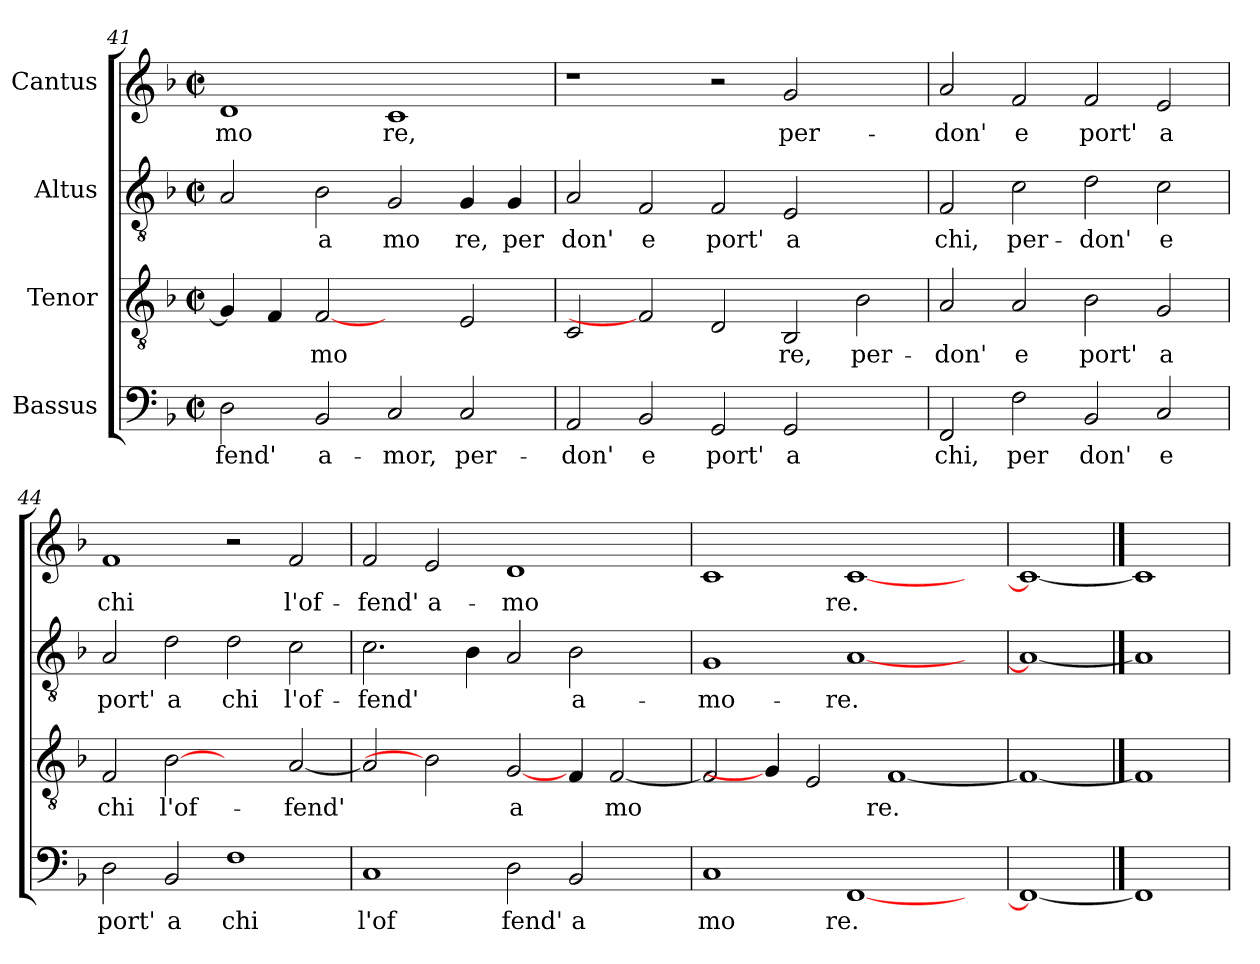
**kern	**text	**kern	**text	**kern	**text	**kern	**text
*part4	*part4	*part3	*part3	*part2	*part2	*part1	*part1
*staff4	*staff4	*staff3	*staff3	*staff2	*staff2	*staff1	*staff1
*I"Bassus	*	*I"Tenor	*	*I"Altus	*	*I"Cantus	*
*clefF4	*	*clefGv2	*	*clefGv2	*	*clefG2	*
*k[b-]	*	*k[b-]	*	*k[b-]	*	*k[b-]	*
*F:	*	*F:	*	*F:	*	*F:	*
*M2/2	*	*M2/2	*	*M2/2	*	*M2/2	*
*met(c|)	*	*met(c|)	*	*met(c|)	*	*met(c|)	*
=41	=41	=41	=41	=41	=41	=41	=41
!	!LO:LY:b:cj	!	!LO:LY:b:cj	!	!LO:LY:b:cj	!	!LO:LY:b:cj
2D\	-fend'	4G/]	.	2A/	.	1d	mo
!	!	!	!LO:LY:b:cj	!	!	!	!
.	.	4F/	.	.	.	.	.
!	!LO:LY:b:cj	!	!LO:LY:b:cj	!	!LO:LY:b:cj	!	!
2BB-/	a-	[2F	mo	2B-\	a	.	.
!	!LO:LY:b:cj	!	!	!	!LO:LY:b:cj	!	!LO:LY:b:cj
2C/	-mor,	2ryy	.	2G/	mo	1c	re,
!	!LO:LY:b:cj	!	!LO:LY:b:cj	!	!LO:LY:b:cj	!	!
2C/	per-	2E/	.	4G/	re,	.	.
!	!	!	!	!	!LO:LY:b:cj	!	!
.	.	.	.	4G/	per	.	.
!!LO:LB:g=z
=42	=42	=42	=42	=42	=42	=42	=42
!	!LO:LY:b:cj	!	!LO:LY:b:cj	!	!LO:LY:b:cj	!	!
2AA/	-don'	2C/	.	2A/	don'	1r	.
!	!LO:LY:b:cj	!	!	!	!LO:LY:b:cj	!	!
2BB-/	e	2F]	.	2F/	e	.	.
!	!LO:LY:b:cj	!	!LO:LY:b:cj	!	!LO:LY:b:cj	!	!
2GG/	port'	2D/	.	2F/	port'	2r	.
!	!LO:LY:b:cj	!	!LO:LY:b:cj	!	!LO:LY:b:cj	!	!LO:LY:b:cj
2GG/	a	2BB-/	re,	2E/	a	2g/	per-
!	!	!	!LO:LY:b:cj	!	!	!	!
2ryy	.	2B-\	per-	2ryy	.	2ryy	.
=43	=43	=43	=43	=43	=43	=43	=43
!	!LO:LY:b:cj	!	!LO:LY:b:cj	!	!LO:LY:b:cj	!	!LO:LY:b:cj
2FF/	chi,	2A/	-don'	2F/	chi,	2a/	-don'
!	!LO:LY:b:cj	!	!LO:LY:b:cj	!	!LO:LY:b:cj	!	!LO:LY:b:cj
2F\	per	2A/	e	2c\	per-	2f/	e
!	!LO:LY:b:cj	!	!LO:LY:b:cj	!	!LO:LY:b:cj	!	!LO:LY:b:cj
2BB-/	don'	2B-\	port'	2d\	-don'	2f/	port'
!	!LO:LY:b:cj	!	!LO:LY:b:cj	!	!LO:LY:b:cj	!	!LO:LY:b:cj
2C/	e	2G/	a	2c\	e	2e/	a
=44	=44	=44	=44	=44	=44	=44	=44
!	!LO:LY:b:cj	!	!LO:LY:b:cj	!	!LO:LY:b:cj	!	!LO:LY:b:cj
2D\	port'	2F/	chi	2A/	port'	1f	chi
!	!LO:LY:b:cj	!	!LO:LY:b:cj	!	!LO:LY:b:cj	!	!
2BB-/	a	[2B-	l'of-	2d\	a	.	.
!	!LO:LY:b:cj	!	!	!	!LO:LY:b:cj	!	!
1F	chi	2ryy	.	2d\	chi	2r	.
!	!	!	!LO:LY:b:cj	!	!LO:LY:b:cj	!	!LO:LY:b:cj
.	.	[<2A/	-fend'	2c\	l'of-	2f/	l'of-
=45	=45	=45	=45	=45	=45	=45	=45
!	!LO:LY:b:cj	!	!LO:LY:b:cj	!	!LO:LY:b:cj	!	!LO:LY:b:cj
1C	l'of	2A/]	.	2.c\	-fend'	2f/	-fend'
!	!	!	!	!	!	!	!LO:LY:b:cj
.	.	2B-]	.	.	.	2e/	a-
!	!	!	!	!	!LO:LY:b:cj	!	!
.	.	.	.	4B-\	.	.	.
!	!LO:LY:b:cj	!	!LO:LY:b:cj	!	!LO:LY:b:cj	!	!LO:LY:b:cj
2D\	fend'	[2G/	a-	2A/	.	1d	-mo-
!	!LO:LY:b:cj	!	!LO:LY:b:cj	!	!LO:LY:b:cj	!	!
2BB-/	a	4F/	--	2B-\	a-	.	.
!	!	!	!LO:LY:b:cj	!	!	!	!
.	.	[<2F/	-mo-	.	.	.	.
4ryy	.	.	.	4ryy	.	4ryy	.
=46	=46	=46	=46	=46	=46	=46	=46
!	!LO:LY:b:cj	!	!LO:LY:b:cj	!	!LO:LY:b:cj	!	!LO:LY:b:cj
1C	mo	2F/]	--	1G	-mo-	1c	--
.	.	4G/]	.	.	.	.	.
!	!	!	!LO:LY:b:cj	!	!	!	!
.	.	2E/	--	.	.	.	.
!	!LO:LY:b:cj	!	!	!	!LO:LY:b:cj	!	!LO:LY:b:cj
[<1FF	re.	.	.	[<1A	-re.	[<1c	-re.
!	!	!	!LO:LY:b:cj	!	!	!	!
.	.	[<1F	-re.	.	.	.	.
4ryy	.	.	.	4ryy	.	4ryy	.
=47	=47	=47	=47	=47	=47	=47	=47
!	!LO:LY:b:cj	!	!LO:LY:b:cj	!	!LO:LY:b:cj	!	!LO:LY:b:cj
1FF_	.	1F_	.	1A_	.	1c_	.
==48	==48	==48	==48	==48	==48	==48	==48
1FF]	.	1F]	.	1A]	.	1c]	.
=	=	=	=	=	=	=	=
*-	*-	*-	*-	*-	*-	*-	*-
